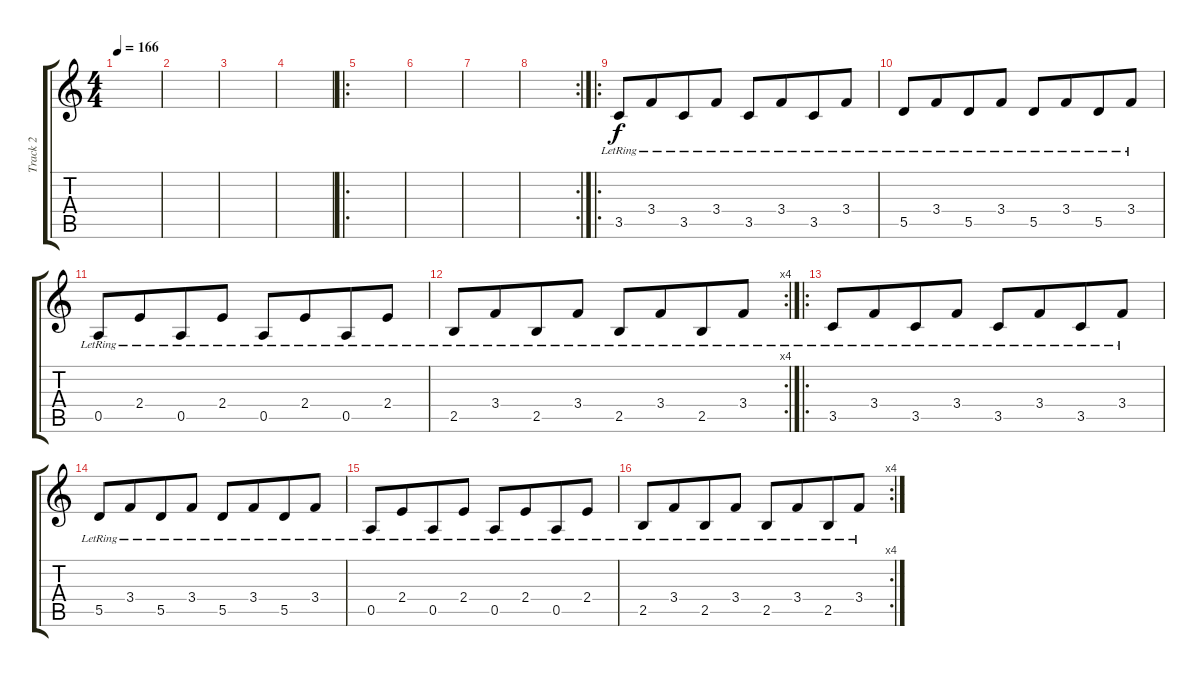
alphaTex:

\track ("Track 2" "Track 2") {instrument electricguitarclean}
\staff {score tabs}
\tuning (E4 B3 G3 D3 A2 E2) {hide}
\ts (4 4)
\tempo 166
\clef g2
\ks c
|
|
|
|
\ro
|
|
|
\rc 2
|
\ro
3.5{lr}.8 3.4{lr}.8{beam merge} 3.5{lr}.8 3.4{lr}.8 3.5{lr}.8 3.4{lr}.8{beam merge} 3.5{lr}.8 3.4{lr}.8 |
5.5{lr}.8 3.4{lr}.8{beam merge} 5.5{lr}.8 3.4{lr}.8 5.5{lr}.8 3.4{lr}.8{beam merge} 5.5{lr}.8 3.4{lr}.8 |
0.5{lr}.8 2.4{lr}.8{beam merge} 0.5{lr}.8 2.4{lr}.8 0.5{lr}.8 2.4{lr}.8{beam merge} 0.5{lr}.8 2.4{lr}.8 |
\rc 4
2.5{lr}.8 3.4{lr}.8{beam merge} 2.5{lr}.8 3.4{lr}.8 2.5{lr}.8 3.4{lr}.8{beam merge} 2.5{lr}.8 3.4{lr}.8 |
\ro
3.5{lr}.8 3.4{lr}.8{beam merge} 3.5{lr}.8 3.4{lr}.8 3.5{lr}.8 3.4{lr}.8{beam merge} 3.5{lr}.8 3.4{lr}.8 |
5.5{lr}.8 3.4{lr}.8{beam merge} 5.5{lr}.8 3.4{lr}.8 5.5{lr}.8 3.4{lr}.8{beam merge} 5.5{lr}.8 3.4{lr}.8 |
0.5{lr}.8 2.4{lr}.8{beam merge} 0.5{lr}.8 2.4{lr}.8 0.5{lr}.8 2.4{lr}.8{beam merge} 0.5{lr}.8 2.4{lr}.8 |
\rc 4
2.5{lr}.8 3.4{lr}.8{beam merge} 2.5{lr}.8 3.4{lr}.8 2.5{lr}.8 3.4{lr}.8{beam merge} 2.5{lr}.8 3.4{lr}.8
